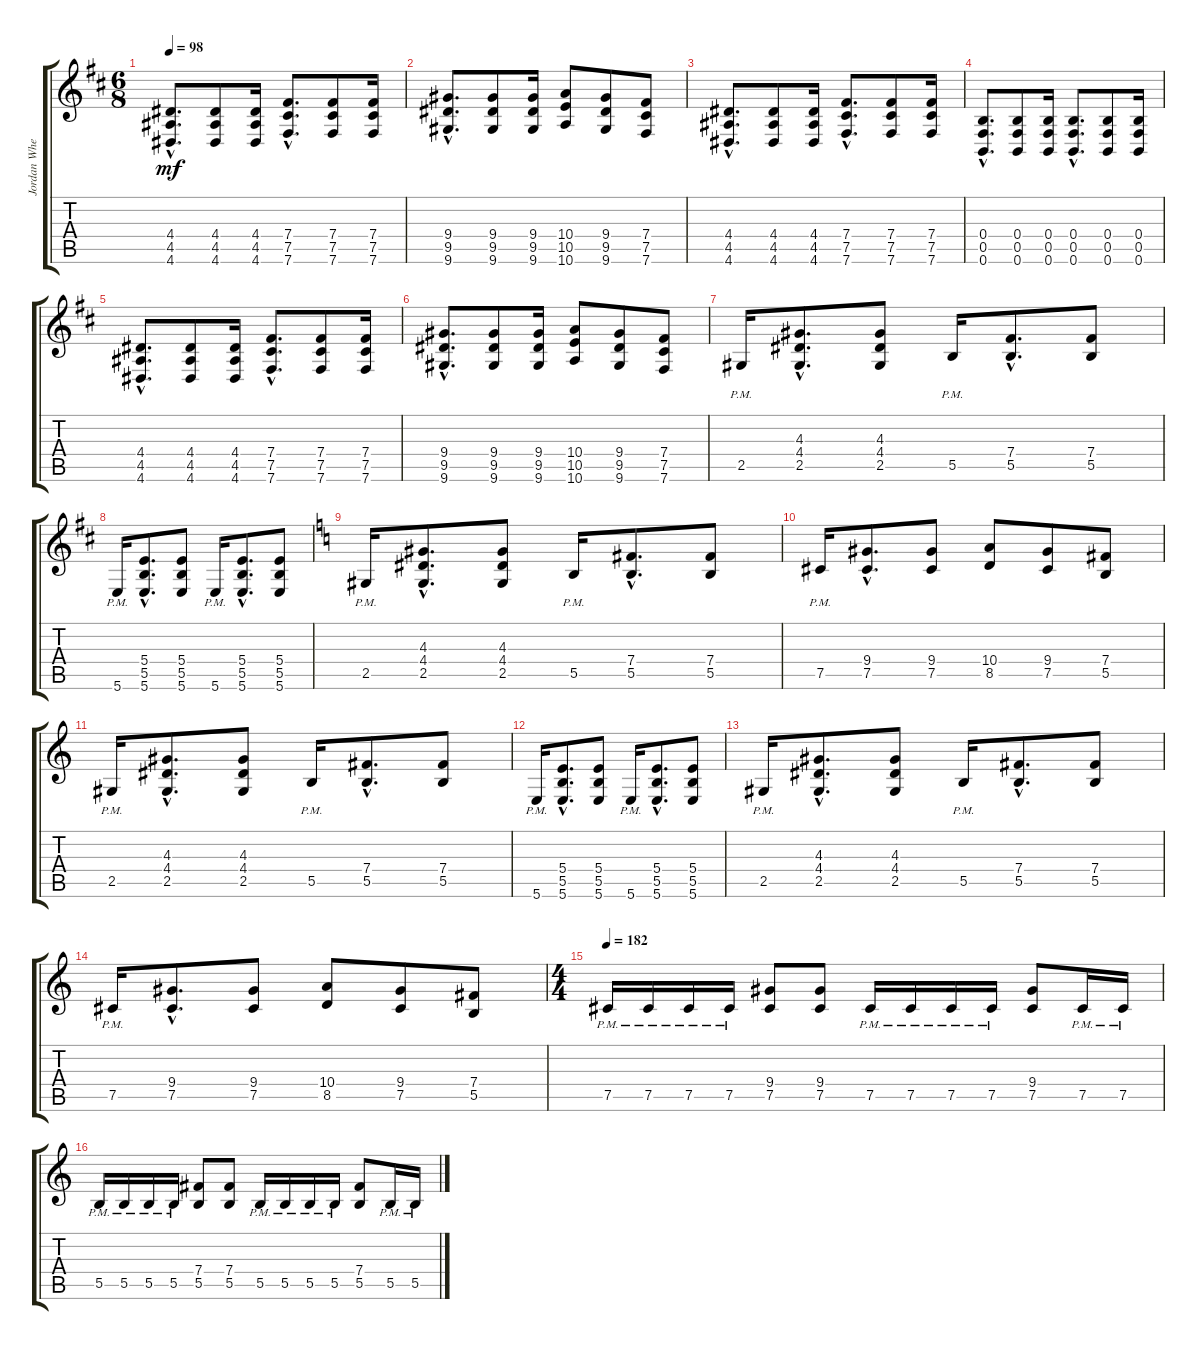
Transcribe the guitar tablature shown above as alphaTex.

\track ("Jordan Whelan" "Jordan Whe") {instrument distortionguitar}
\staff {score tabs}
\tuning (Db4 Ab3 E3 B2 Gb2 B1) {hide}
\ts (6 8)
\tempo 98
\clef g2
\ks d
(4.4{hac} 4.5{hac} 4.6{hac}).8{d dy mf} (4.4 4.5 4.6).8 (4.4 4.5 4.6).16 (7.4{hac} 7.5{hac} 7.6{hac}).8{d} (7.4 7.5 7.6).8 (7.4 7.5 7.6).16 |
(9.4{hac} 9.5{hac} 9.6{hac}).8{d} (9.4 9.5 9.6).8 (9.4 9.5 9.6).16 (10.4 10.5 10.6).8 (9.4 9.5 9.6).8 (7.4 7.5 7.6).8 |
(4.4{hac} 4.5{hac} 4.6{hac}).8{d} (4.4 4.5 4.6).8 (4.4 4.5 4.6).16 (7.4{hac} 7.5{hac} 7.6{hac}).8{d} (7.4 7.5 7.6).8 (7.4 7.5 7.6).16 |
(0.4{hac} 0.5{hac} 0.6{hac}).8{d} (0.4 0.5 0.6).8 (0.4 0.5 0.6).16 (0.4{hac} 0.5{hac} 0.6{hac}).8{d} (0.4 0.5 0.6).8 (0.4 0.5 0.6).16 |
(4.4{hac} 4.5{hac} 4.6{hac}).8{d} (4.4 4.5 4.6).8 (4.4 4.5 4.6).16 (7.4{hac} 7.5{hac} 7.6{hac}).8{d} (7.4 7.5 7.6).8 (7.4 7.5 7.6).16 |
(9.4{hac} 9.5{hac} 9.6{hac}).8{d} (9.4 9.5 9.6).8 (9.4 9.5 9.6).16 (10.4 10.5 10.6).8 (9.4 9.5 9.6).8 (7.4 7.5 7.6).8 |
2.5{pm}.16 (4.3{hac} 4.4{hac} 2.5{hac}).8{d} (4.3 4.4 2.5).8 5.5{pm}.16 (7.4{hac} 5.5{hac}).8{d} (7.4 5.5).8 |
5.6{pm}.16 (5.4{hac} 5.5{hac} 5.6{hac}).8{d} (5.4 5.5 5.6).8 5.6{pm}.16 (5.4{hac} 5.5{hac} 5.6{hac}).8{d} (5.4 5.5 5.6).8 |
\ks c
2.5{pm}.16 (4.3{hac} 4.4{hac} 2.5{hac}).8{d} (4.3 4.4 2.5).8 5.5{pm}.16 (7.4{hac} 5.5{hac}).8{d} (7.4 5.5).8 |
7.5{pm}.16 (9.4{hac} 7.5{hac}).8{d} (9.4 7.5).8 (10.4 8.5).8 (9.4 7.5).8 (7.4 5.5).8 |
2.5{pm}.16 (4.3{hac} 4.4{hac} 2.5{hac}).8{d} (4.3 4.4 2.5).8 5.5{pm}.16 (7.4{hac} 5.5{hac}).8{d} (7.4 5.5).8 |
5.6{pm}.16 (5.4{hac} 5.5{hac} 5.6{hac}).8{d} (5.4 5.5 5.6).8 5.6{pm}.16 (5.4{hac} 5.5{hac} 5.6{hac}).8{d} (5.4 5.5 5.6).8 |
2.5{pm}.16 (4.3{hac} 4.4{hac} 2.5{hac}).8{d} (4.3 4.4 2.5).8 5.5{pm}.16 (7.4{hac} 5.5{hac}).8{d} (7.4 5.5).8 |
7.5{pm}.16 (9.4{hac} 7.5{hac}).8{d} (9.4 7.5).8 (10.4 8.5).8 (9.4 7.5).8 (7.4 5.5).8 |
\ts (4 4)
\tempo 182
7.5{pm}.16 7.5{pm}.16 7.5{pm}.16 7.5{pm}.16 (9.4 7.5).8 (9.4 7.5).8 7.5{pm}.16 7.5{pm}.16 7.5{pm}.16 7.5{pm}.16 (9.4 7.5).8 7.5{pm}.16 7.5{pm}.16 |
5.5{pm}.16 5.5{pm}.16 5.5{pm}.16 5.5{pm}.16 (7.4 5.5).8 (7.4 5.5).8 5.5{pm}.16 5.5{pm}.16 5.5{pm}.16 5.5{pm}.16 (7.4 5.5).8 5.5{pm}.16 5.5{pm}.16
